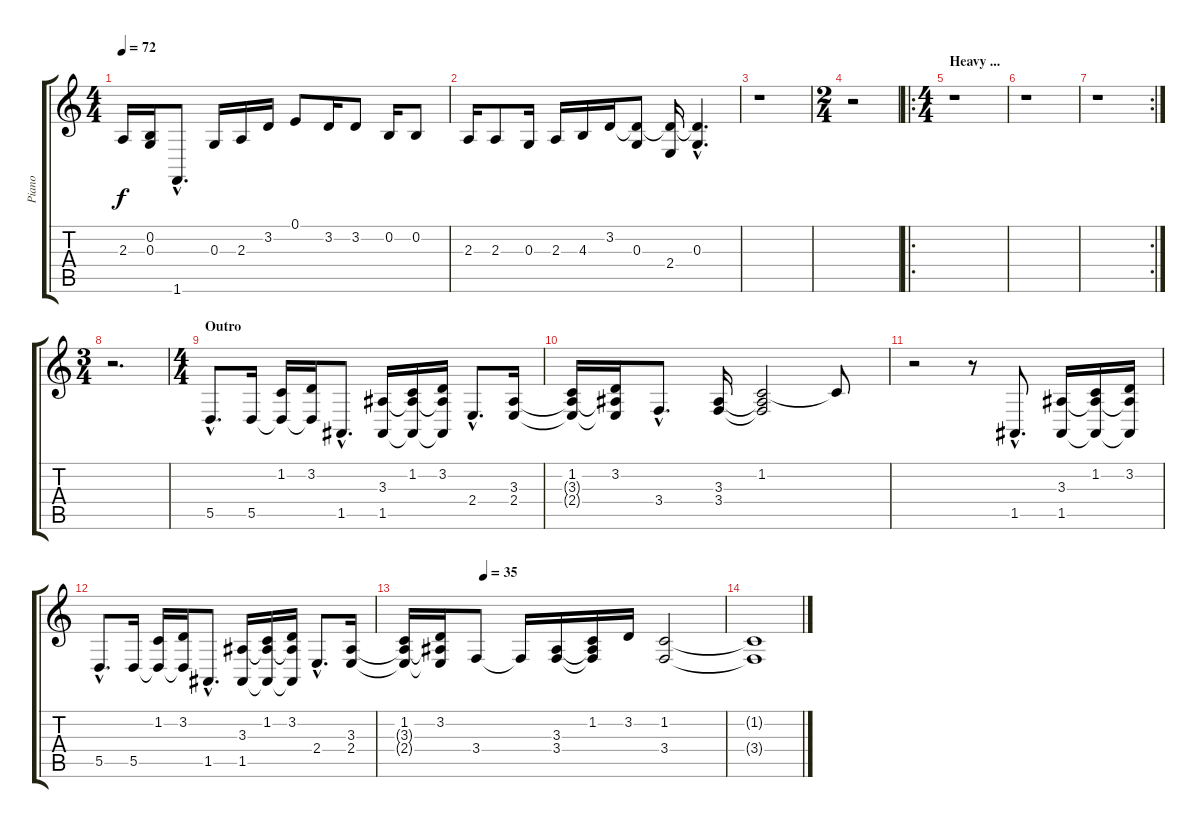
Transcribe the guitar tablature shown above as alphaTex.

\track ("Piano" "Piano") {instrument acousticgrandpiano}
\staff {score tabs}
\tuning (E4 B3 G3 D3 A2 E2) {hide}
\ts (4 4)
\tempo 72
\clef g2
\ks c
2.3.16{dy f} (0.2 0.3).16 1.6{hac}.8{d} 0.3.16 2.3.16 3.2.16 0.1.8 3.2.16 3.2.8 0.2.16 0.2.8 |
2.3.16 2.3.8 0.3.16 2.3.16 4.3.16 3.2.16 (3.2{t} 0.3).8 (3.2{t} 2.4).16 (3.2{hac t} 0.3{hac}).4{d} |
r.1 |
\ts (2 4)
r.2 |
\ro
\ts (4 4)
\section ("" "Heavy ...")
r.1 |
r.1 |
\rc 2
r.1 |
\ts (3 4)
r.2{d} |
\ts (4 4)
\section ("" "Outro")
5.5{hac}.8{d} 5.5.16 (1.2 5.5{t}).16 (3.2 5.5{t}).16 1.5{hac}.8{d} (3.3 1.5).16 (1.2 3.3{t} 1.5{t}).16 (3.2 3.3{t} 1.5{t}).16 2.4{hac}.8{d} (3.3 2.4).16 |
(1.2 3.3{t} 2.4{t}).16 (3.2 3.3{t} 2.4{t}).16 3.4{hac}.8{d} (3.3 3.4).16 (1.2 3.3{t} 3.4{t}).2 1.2{t}.8 |
r.2 r.8 1.5{hac}.8{d} (3.3 1.5).16 (1.2 3.3{t} 1.5{t}).16 (3.2 3.3{t} 1.5{t}).16 |
5.5{hac}.8{d} 5.5.16 (1.2 5.5{t}).16 (3.2 5.5{t}).16 1.5{hac}.8{d} (3.3 1.5).16 (1.2 3.3{t} 1.5{t}).16 (3.2 3.3{t} 1.5{t}).16 2.4{hac}.8{d} (3.3 2.4).16 |
\tempo (35 0.25)
(1.2 3.3{t} 2.4{t}).16 (3.2 3.3{t} 2.4{t}).16 3.4.8 3.4{t}.16 (3.3 3.4).16 (1.2 3.3{t} 3.4{t}).16 3.2.16 (1.2 3.4).2 |
(1.2{t} 3.4{t}).1
